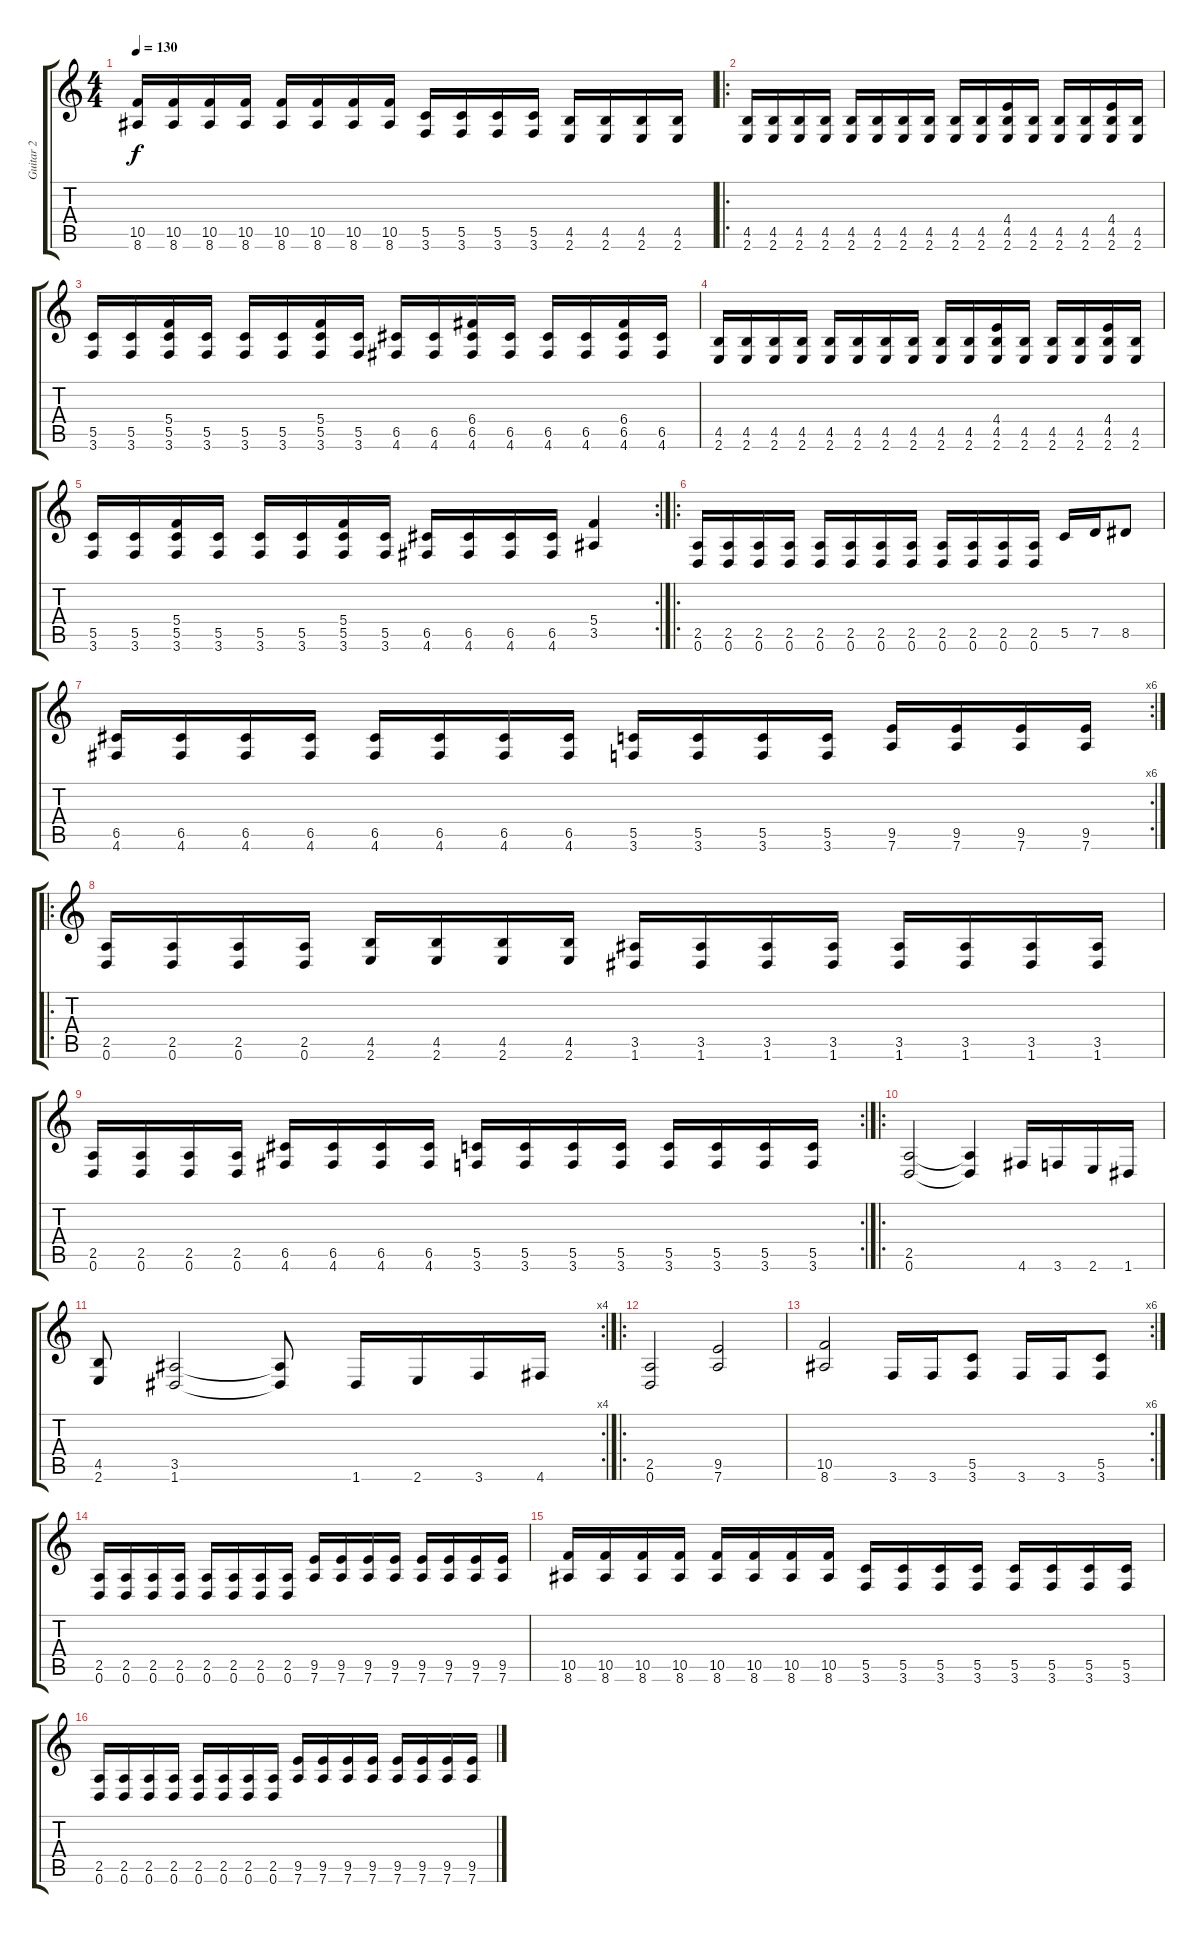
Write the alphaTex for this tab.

\track ("Guitar 2" "Guitar 2") {instrument overdrivenguitar}
\staff {score tabs}
\tuning (D4 A3 F3 C3 G2 D2) {hide}
\ts (4 4)
\tempo 130
\clef g2
\ks c
(10.5 8.6).16{dy f} (10.5 8.6).16 (10.5 8.6).16 (10.5 8.6).16 (10.5 8.6).16 (10.5 8.6).16 (10.5 8.6).16 (10.5 8.6).16 (5.5 3.6).16 (5.5 3.6).16 (5.5 3.6).16 (5.5 3.6).16 (4.5 2.6).16 (4.5 2.6).16 (4.5 2.6).16 (4.5 2.6).16 |
\ro
(4.5 2.6).16 (4.5 2.6).16 (4.5 2.6).16 (4.5 2.6).16 (4.5 2.6).16 (4.5 2.6).16 (4.5 2.6).16 (4.5 2.6).16 (4.5 2.6).16 (4.5 2.6).16 (4.4 4.5 2.6).16 (4.5 2.6).16 (4.5 2.6).16 (4.5 2.6).16 (4.4 4.5 2.6).16 (4.5 2.6).16 |
(5.5 3.6).16 (5.5 3.6).16 (5.4 5.5 3.6).16 (5.5 3.6).16 (5.5 3.6).16 (5.5 3.6).16 (5.4 5.5 3.6).16 (5.5 3.6).16 (6.5 4.6).16 (6.5 4.6).16 (6.4 6.5 4.6).16 (6.5 4.6).16 (6.5 4.6).16 (6.5 4.6).16 (6.4 6.5 4.6).16 (6.5 4.6).16 |
(4.5 2.6).16 (4.5 2.6).16 (4.5 2.6).16 (4.5 2.6).16 (4.5 2.6).16 (4.5 2.6).16 (4.5 2.6).16 (4.5 2.6).16 (4.5 2.6).16 (4.5 2.6).16 (4.4 4.5 2.6).16 (4.5 2.6).16 (4.5 2.6).16 (4.5 2.6).16 (4.4 4.5 2.6).16 (4.5 2.6).16 |
\rc 2
(5.5 3.6).16 (5.5 3.6).16 (5.4 5.5 3.6).16 (5.5 3.6).16 (5.5 3.6).16 (5.5 3.6).16 (5.4 5.5 3.6).16 (5.5 3.6).16 (6.5 4.6).16 (6.5 4.6).16 (6.5 4.6).16 (6.5 4.6).16 (5.4 3.5).4 |
\ro
(2.5 0.6).16 (2.5 0.6).16 (2.5 0.6).16 (2.5 0.6).16 (2.5 0.6).16 (2.5 0.6).16 (2.5 0.6).16 (2.5 0.6).16 (2.5 0.6).16 (2.5 0.6).16 (2.5 0.6).16 (2.5 0.6).16 5.5.16 7.5.16 8.5.8 |
\rc 6
(6.5 4.6).16 (6.5 4.6).16 (6.5 4.6).16 (6.5 4.6).16 (6.5 4.6).16 (6.5 4.6).16 (6.5 4.6).16 (6.5 4.6).16 (5.5 3.6).16 (5.5 3.6).16 (5.5 3.6).16 (5.5 3.6).16 (9.5 7.6).16 (9.5 7.6).16 (9.5 7.6).16 (9.5 7.6).16 |
\ro
(2.5 0.6).16 (2.5 0.6).16 (2.5 0.6).16 (2.5 0.6).16 (4.5 2.6).16 (4.5 2.6).16 (4.5 2.6).16 (4.5 2.6).16 (3.5 1.6).16 (3.5 1.6).16 (3.5 1.6).16 (3.5 1.6).16 (3.5 1.6).16 (3.5 1.6).16 (3.5 1.6).16 (3.5 1.6).16 |
\rc 2
(2.5 0.6).16 (2.5 0.6).16 (2.5 0.6).16 (2.5 0.6).16 (6.5 4.6).16 (6.5 4.6).16 (6.5 4.6).16 (6.5 4.6).16 (5.5 3.6).16 (5.5 3.6).16 (5.5 3.6).16 (5.5 3.6).16 (5.5 3.6).16 (5.5 3.6).16 (5.5 3.6).16 (5.5 3.6).16 |
\ro
(2.5 0.6).2 (2.5{t} 0.6{t}).4 4.6.16 3.6.16 2.6.16 1.6.16 |
\rc 4
(4.5 2.6).8 (3.5 1.6).2 (3.5{t} 1.6{t}).8 1.6.16 2.6.16 3.6.16 4.6.16 |
\ro
(2.5 0.6).2 (9.5 7.6).2 |
\rc 6
(10.5 8.6).2 3.6.16 3.6.16 (5.5 3.6).8 3.6.16 3.6.16 (5.5 3.6).8 |
(2.5 0.6).16 (2.5 0.6).16 (2.5 0.6).16 (2.5 0.6).16 (2.5 0.6).16 (2.5 0.6).16 (2.5 0.6).16 (2.5 0.6).16 (9.5 7.6).16 (9.5 7.6).16 (9.5 7.6).16 (9.5 7.6).16 (9.5 7.6).16 (9.5 7.6).16 (9.5 7.6).16 (9.5 7.6).16 |
(10.5 8.6).16 (10.5 8.6).16 (10.5 8.6).16 (10.5 8.6).16 (10.5 8.6).16 (10.5 8.6).16 (10.5 8.6).16 (10.5 8.6).16 (5.5 3.6).16 (5.5 3.6).16 (5.5 3.6).16 (5.5 3.6).16 (5.5 3.6).16 (5.5 3.6).16 (5.5 3.6).16 (5.5 3.6).16 |
(2.5 0.6).16 (2.5 0.6).16 (2.5 0.6).16 (2.5 0.6).16 (2.5 0.6).16 (2.5 0.6).16 (2.5 0.6).16 (2.5 0.6).16 (9.5 7.6).16 (9.5 7.6).16 (9.5 7.6).16 (9.5 7.6).16 (9.5 7.6).16 (9.5 7.6).16 (9.5 7.6).16 (9.5 7.6).16
